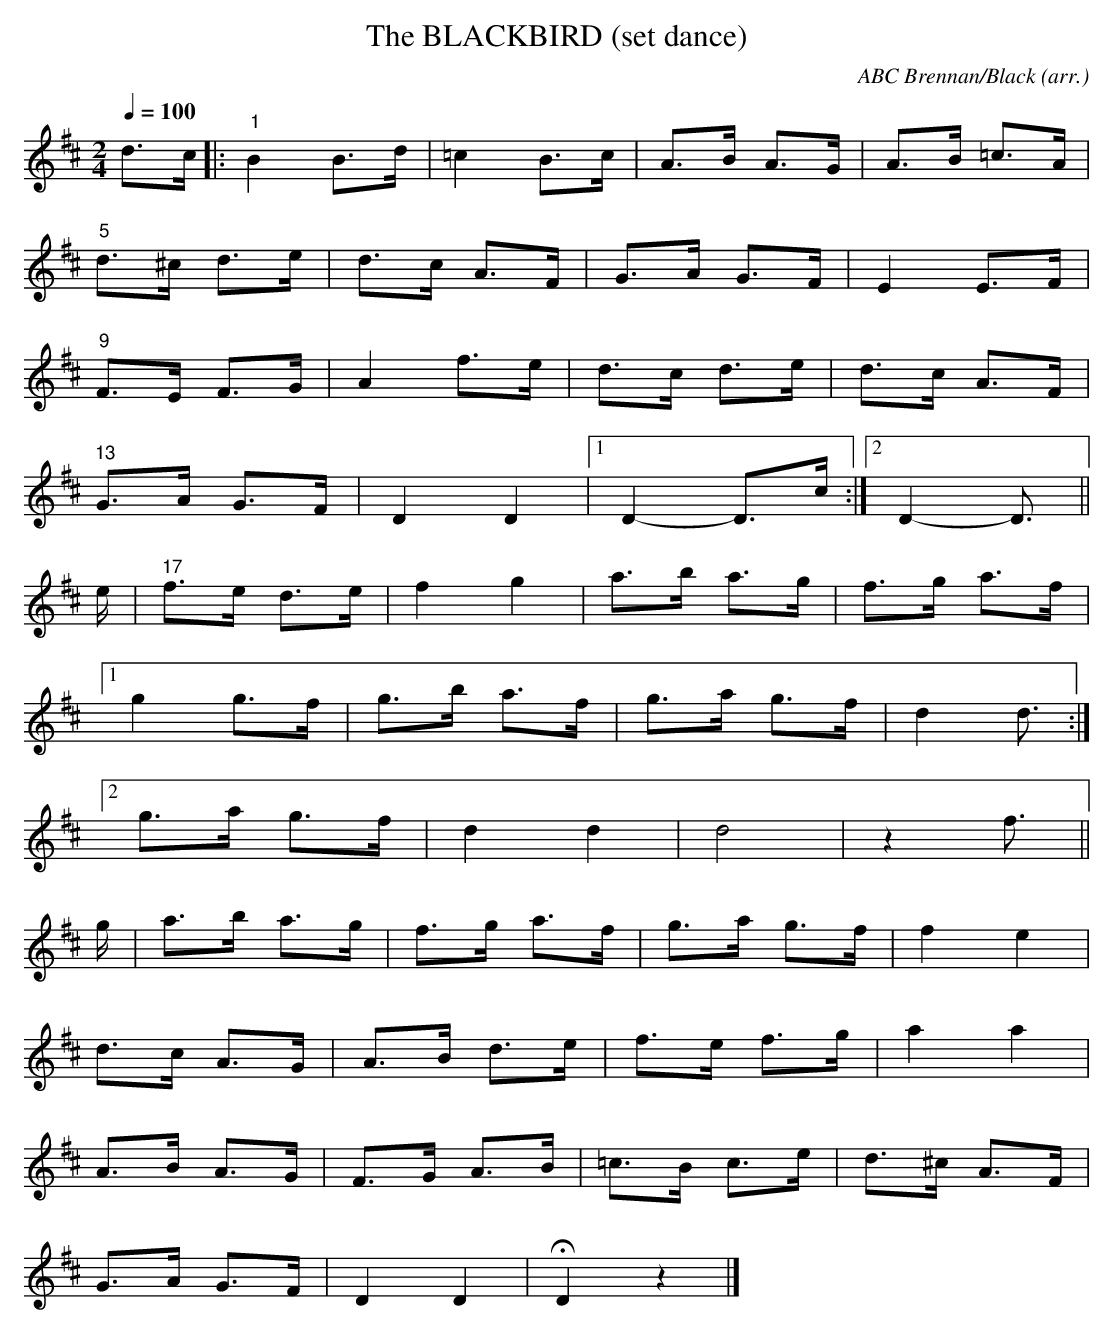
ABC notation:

X:1
T:BLACKBIRD (set dance), The
C:ABC Brennan/Black (arr.)
Q:1/4=100
M:2/4
L:1/16
K:D
d3c|:"1"B4 B3d|=c4 B3c|A3B A3G|A3B =c3A|
"5"d3^c d3e|d3c A3F|G3A G3F|E4 E3F|
"9"F3E F3G|A4 f3e|d3c d3e|d3c A3F|
"13"G3A G3F|D4 D4|1D4-D3c:|2D4-D3||
e|"17"f3e d3e|f4 g4|a3b a3g|f3g a3f|
[1 g4 g3f|g3b a3f|g3a g3f|d4 d3 :|
[2 g3a g3f|d4 d4|d8|z4 f3||
g|a3b a3g|f3g a3f|g3a g3f|f4 e4|
d3c A3G|A3B d3e|f3e f3g|a4 a4|
A3B A3G|F3G A3B|=c3B c3e|d3^c A3F|
G3A G3F|D4D4|HD4z4|]
